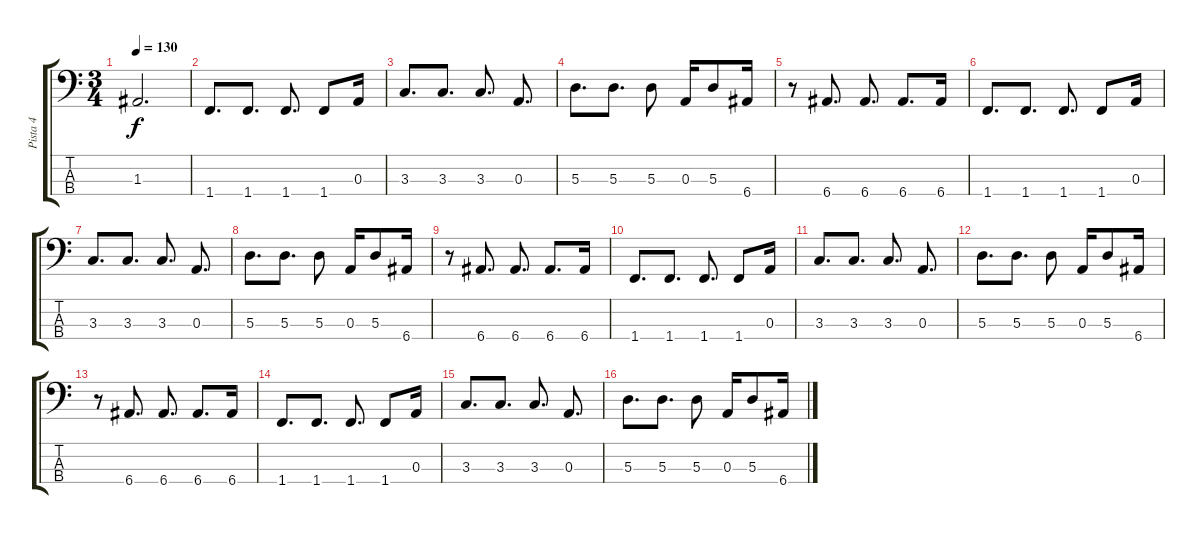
\track ("Pista 4" "Pista 4") {instrument electricbassfinger}
\staff {score tabs}
\tuning (G2 D2 A1 E1) {hide}
\ts (3 4)
\tempo 130
\clef f4
\ks c
1.3{t}.2{d dy f} |
1.4.8{d} 1.4.8{d} 1.4.8{d} 1.4.8 0.3.16 |
3.3.8{d} 3.3.8{d} 3.3.8{d} 0.3.8{d} |
5.3.8{d} 5.3.8{d} 5.3.8 0.3.16 5.3.8 6.4.16 |
r.8 6.4.8{d} 6.4.8{d} 6.4.8{d} 6.4.16 |
1.4.8{d} 1.4.8{d} 1.4.8{d} 1.4.8 0.3.16 |
3.3.8{d} 3.3.8{d} 3.3.8{d} 0.3.8{d} |
5.3.8{d} 5.3.8{d} 5.3.8 0.3.16 5.3.8 6.4.16 |
r.8 6.4.8{d} 6.4.8{d} 6.4.8{d} 6.4.16 |
1.4.8{d} 1.4.8{d} 1.4.8{d} 1.4.8 0.3.16 |
3.3.8{d} 3.3.8{d} 3.3.8{d} 0.3.8{d} |
5.3.8{d} 5.3.8{d} 5.3.8 0.3.16 5.3.8 6.4.16 |
r.8 6.4.8{d} 6.4.8{d} 6.4.8{d} 6.4.16 |
1.4.8{d} 1.4.8{d} 1.4.8{d} 1.4.8 0.3.16 |
3.3.8{d} 3.3.8{d} 3.3.8{d} 0.3.8{d} |
5.3.8{d} 5.3.8{d} 5.3.8 0.3.16 5.3.8 6.4.16
